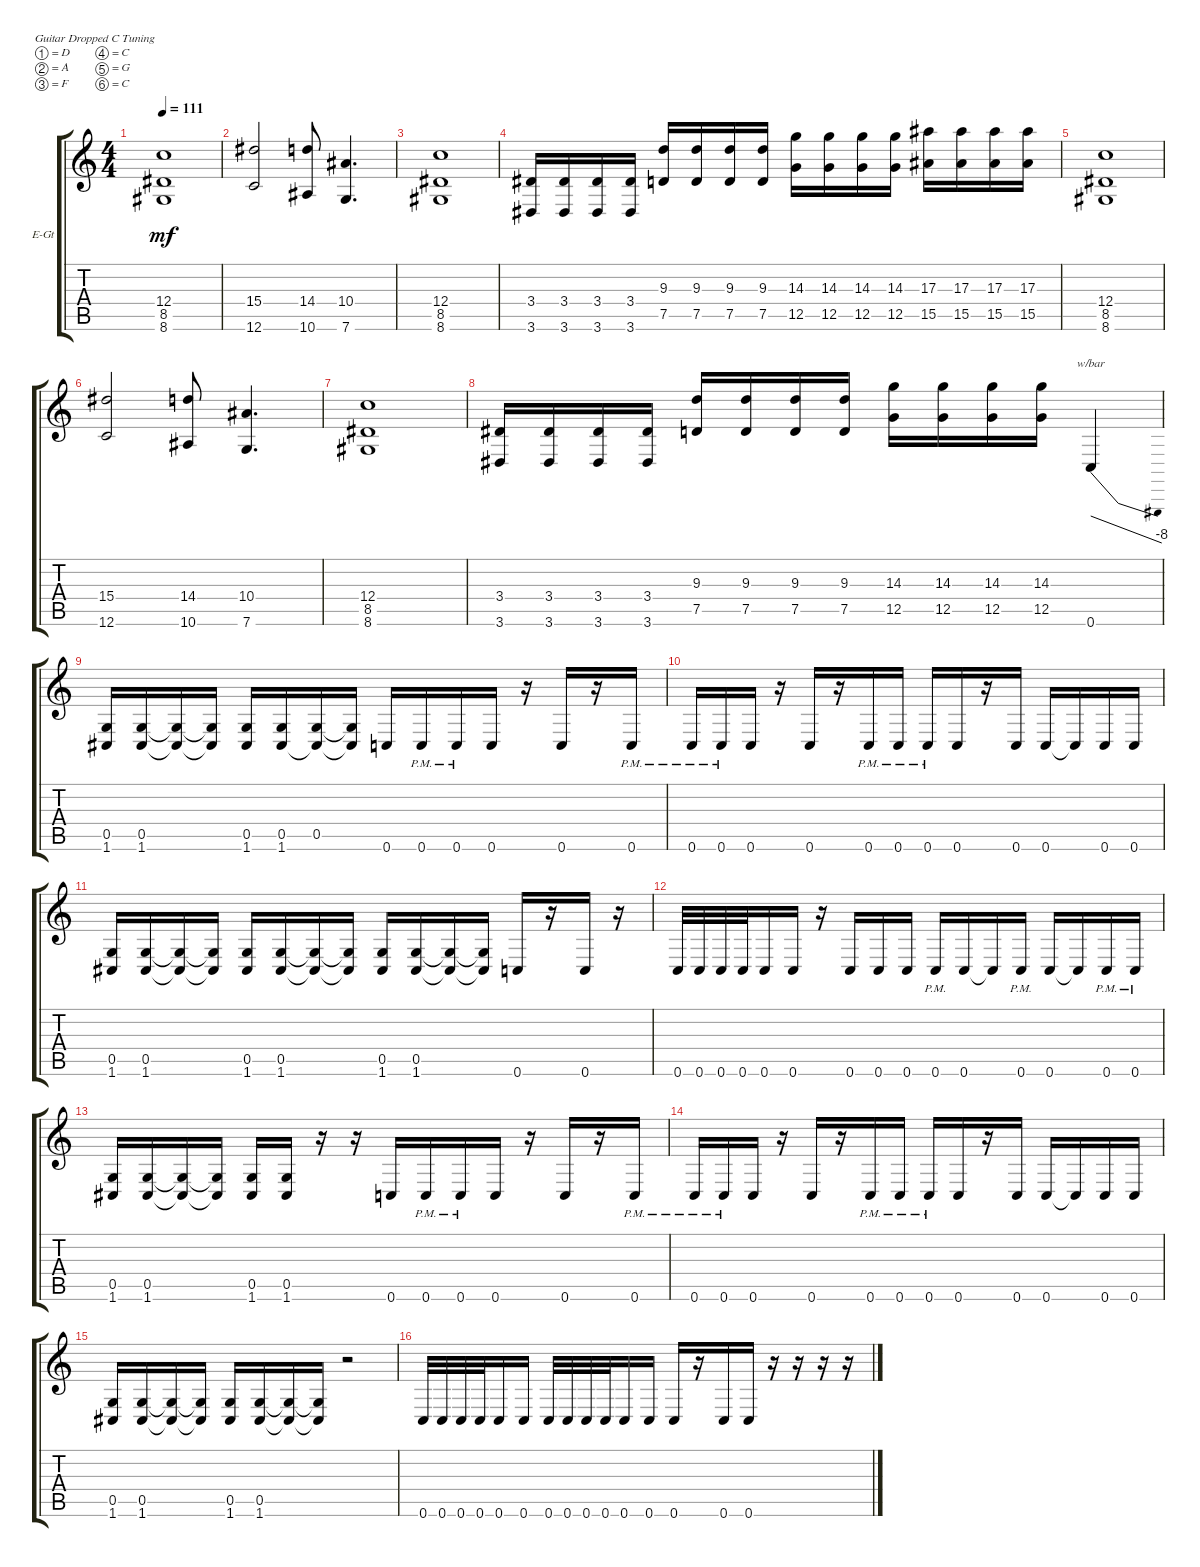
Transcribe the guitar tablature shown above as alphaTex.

\defaultSystemsLayout 4
\bracketExtendMode groupsimilarinstruments
\firstSystemTrackNameOrientation horizontal
\otherSystemsTrackNameOrientation horizontal
\track ("Electric Guitar Right" "E-Gt") {instrument overdrivenguitar}
\staff {score tabs}
\tuning (D4 A3 F3 C3 G2 C2)
\ts (4 4)
\tempo 111
\clef g2
\ks c
(8.6 8.5 12.4).1{dy mf} |
(12.6 15.4).2 (10.6 14.4).8 (7.6 10.4).4{d} |
(8.6 8.5 12.4).1 |
(3.6 3.4).16 (3.6 3.4).16 (3.6 3.4).16 (3.6 3.4).16 (7.5 9.3).16 (7.5 9.3).16 (7.5 9.3).16 (7.5 9.3).16 (12.5 14.3).16 (12.5 14.3).16 (12.5 14.3).16 (12.5 14.3).16 (15.5 17.3).16 (15.5 17.3).16 (15.5 17.3).16 (17.3 15.5).16 |
(8.6 8.5 12.4).1 |
(12.6 15.4).2 (10.6 14.4).8 (7.6 10.4).4{d} |
(8.6 8.5 12.4).1 |
(3.6 3.4).16 (3.6 3.4).16 (3.6 3.4).16 (3.6 3.4).16 (7.5 9.3).16 (7.5 9.3).16 (7.5 9.3).16 (7.5 9.3).16 (12.5 14.3).16 (12.5 14.3).16 (12.5 14.3).16 (12.5 14.3).16 0.6.4{tbe (dive default 0 0 59.4 -32)} |
(0.5 1.6).16 (0.5 1.6).16 (1.6{t} 0.5{t}).16 (1.6{t} 0.5{t}).16 (1.6 0.5).16 (1.6 0.5).16 (1.6{t} 0.5).16 (1.6{t} 0.5{t}).16 0.6.16 0.6{pm}.16 0.6{pm}.16 0.6.16 r.16 0.6.16 r.16 0.6{pm}.16 |
0.6{pm}.16 0.6{pm}.16 0.6.16 r.16 0.6.16 r.16 0.6{pm}.16 0.6{pm}.16 0.6{pm}.16 0.6.16 r.16 0.6.16 0.6.16 0.6{t}.16 0.6.16 0.6.16 |
(1.6 0.5).16 (1.6 0.5).16 (1.6{t} 0.5{t}).16 (1.6{t} 0.5{t}).16 (1.6 0.5).16 (1.6 0.5).16 (1.6{t} 0.5{t}).16 (1.6{t} 0.5{t}).16 (1.6 0.5).16 (1.6 0.5).16 (1.6{t} 0.5{t}).16 (1.6{t} 0.5{t}).16 0.6.16 r.16 0.6.16 r.16 |
0.6.32 0.6.32 0.6.32 0.6.32 0.6.16 0.6.16 r.16 0.6.16 0.6.16 0.6.16 0.6{pm}.16 0.6.16 0.6{t}.16 0.6{pm}.16 0.6.16 0.6{t}.16 0.6{pm}.16 0.6{pm}.16 |
(0.5 1.6).16 (0.5 1.6).16 (1.6{t} 0.5{t}).16 (1.6{t} 0.5{t}).16 (1.6 0.5).16 (1.6 0.5).16 r.16 r.16 0.6.16 0.6{pm}.16 0.6{pm}.16 0.6.16 r.16 0.6.16 r.16 0.6{pm}.16 |
0.6{pm}.16 0.6{pm}.16 0.6.16 r.16 0.6.16 r.16 0.6{pm}.16 0.6{pm}.16 0.6{pm}.16 0.6.16 r.16 0.6.16 0.6.16 0.6{t}.16 0.6.16 0.6.16 |
(1.6 0.5).16 (1.6 0.5).16 (1.6{t} 0.5{t}).16 (1.6{t} 0.5{t}).16 (1.6 0.5).16 (1.6 0.5).16 (1.6{t} 0.5{t}).16 (1.6{t} 0.5{t}).16 r.2 |
0.6.32 0.6.32 0.6.32 0.6.32 0.6.16 0.6.16 0.6.32 0.6.32 0.6.32 0.6.32 0.6.16 0.6.16 0.6.16 r.16 0.6.16 0.6.16 r.16 r.16 r.16 r.16
